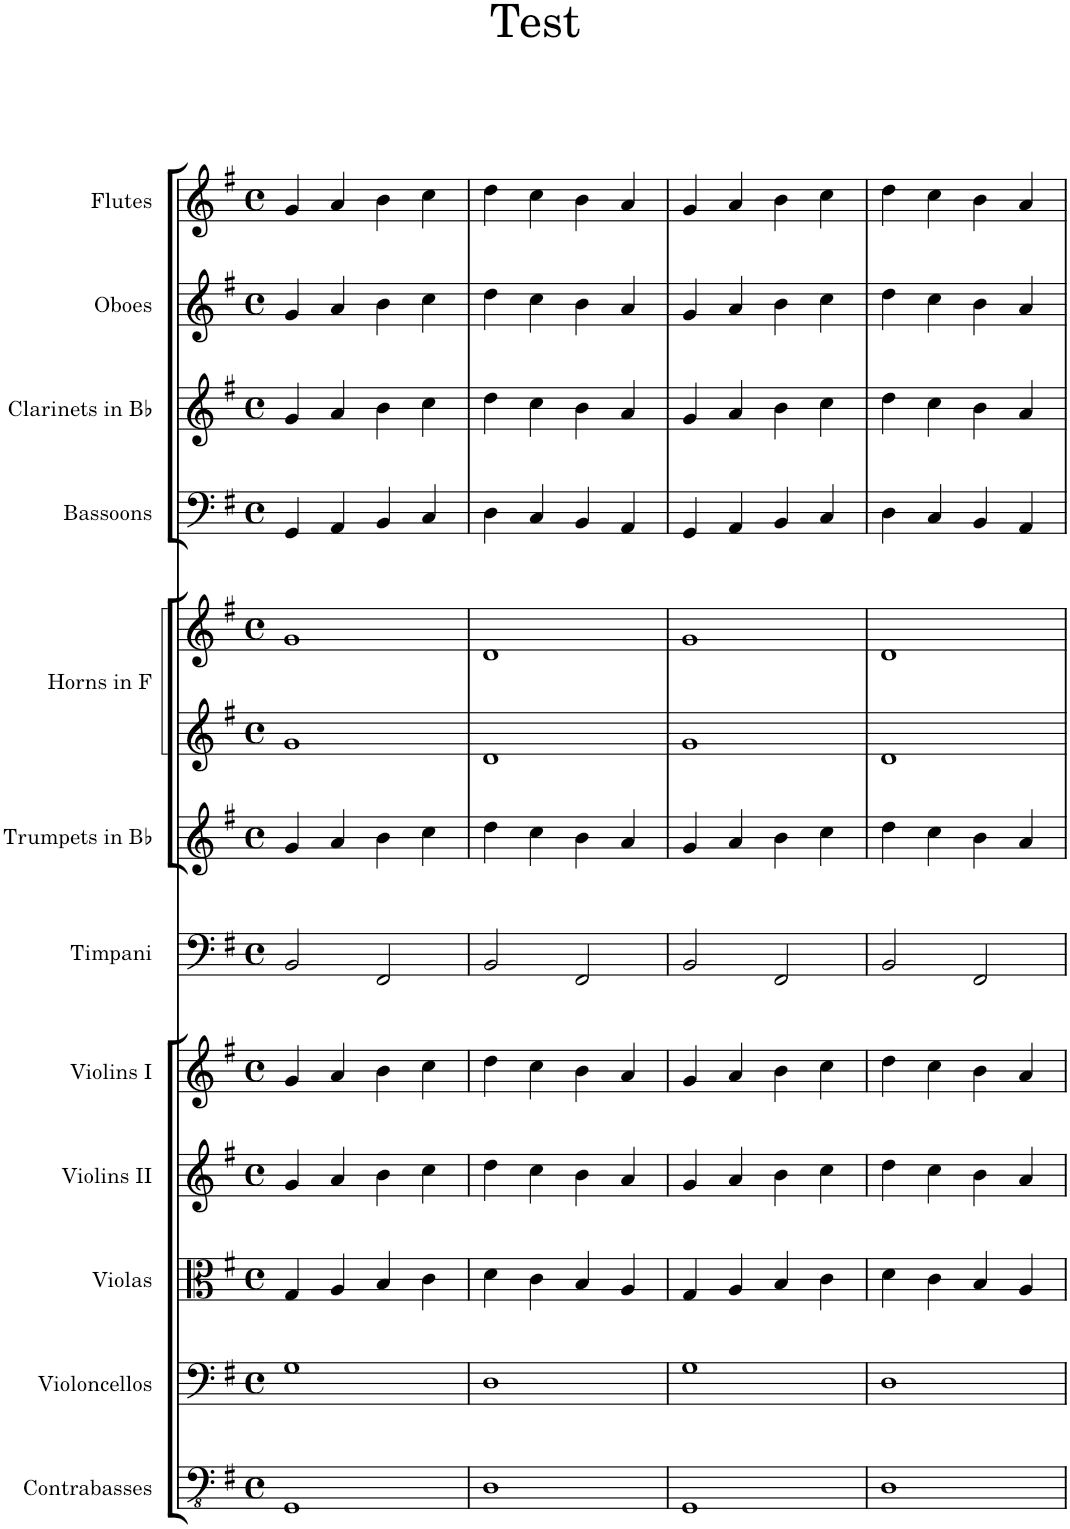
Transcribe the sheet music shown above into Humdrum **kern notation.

**kern	**kern	**kern	**kern	**kern	**kern	**kern	**kern	**kern	**kern	**kern	**kern	**kern	**kern	**kern
*part14	*part13	*part12	*part11	*part10	*part9	*part8	*part7	*part7	*part6	*part5	*part4	*part3	*part2	*part1
*staff15	*staff14	*staff13	*staff12	*staff11	*staff10	*staff9	*staff8	*staff7	*staff6	*staff5	*staff4	*staff3	*staff2	*staff1
*I"Contrabasses	*I"Violoncellos	*I"Violas	*I"Violins II	*I"Violins I	*I"Timpani	*I"Trumpets in Bb	*I"Horns in F	*	*I"Bassoons	*I"Clarinets in Bb	*I"Oboes	*I"Flutes	*I"Bb Trumpet	*I"Oboe
*I'Cb.	*I'Vc.	*I'Vla.	*I'Vln. II	*I'Vln. I	*I'Timp.	*	*	*	*I'Bsn.	*	*I'Ob.	*I'Fl.	*I'Bb Tpt.	*I'Ob.
*clefFv4	*clefF4	*clefC3	*clefG2	*clefG2	*clefF4	*clefG2	*clefG2	*clefG2	*clefF4	*clefG2	*clefG2	*clefG2	*clefG2	*clefG2
*	*	*	*	*	*	*ITrd1c2	*ITrd4c7	*ITrd4c7	*	*ITrd1c2	*	*	*ITrd1c2	*
*k[f#]	*k[f#]	*k[f#]	*k[f#]	*k[f#]	*k[f#]	*k[f#]	*k[f#]	*k[f#]	*k[f#]	*k[f#]	*k[f#]	*k[f#]	*k[f#]	*k[f#]
*M4/4	*M4/4	*M4/4	*M4/4	*M4/4	*M4/4	*M4/4	*M4/4	*M4/4	*M4/4	*M4/4	*M4/4	*M4/4	*M4/4	*M4/4
*met(c)	*met(c)	*met(c)	*met(c)	*met(c)	*met(c)	*met(c)	*met(c)	*met(c)	*met(c)	*met(c)	*met(c)	*met(c)	*met(c)	*met(c)
=1	=1	=1	=1	=1	=1	=1	=1	=1	=1	=1	=1	=1	=1	=1
1GGG	1G	4G/	4g/	4g/	2BB/	4g/	1g	1g	4GG/	4g/	4g/	4g/	1r	1r
.	.	4A/	4a/	4a/	.	4a/	.	.	4AA/	4a/	4a/	4a/	.	.
.	.	4B/	4b\	4b\	2FF#/	4b\	.	.	4BB/	4b\	4b\	4b\	.	.
.	.	4c\	4cc\	4cc\	.	4cc\	.	.	4C/	4cc\	4cc\	4cc\	.	.
=2	=2	=2	=2	=2	=2	=2	=2	=2	=2	=2	=2	=2	=2	=2
1DD	1D	4d\	4dd\	4dd\	2BB/	4dd\	1d	1d	4D\	4dd\	4dd\	4dd\	1r	1r
.	.	4c\	4cc\	4cc\	.	4cc\	.	.	4C/	4cc\	4cc\	4cc\	.	.
.	.	4B/	4b\	4b\	2FF#/	4b\	.	.	4BB/	4b\	4b\	4b\	.	.
.	.	4A/	4a/	4a/	.	4a/	.	.	4AA/	4a/	4a/	4a/	.	.
=3	=3	=3	=3	=3	=3	=3	=3	=3	=3	=3	=3	=3	=3	=3
1GGG	1G	4G/	4g/	4g/	2BB/	4g/	1g	1g	4GG/	4g/	4g/	4g/	1r	1r
.	.	4A/	4a/	4a/	.	4a/	.	.	4AA/	4a/	4a/	4a/	.	.
.	.	4B/	4b\	4b\	2FF#/	4b\	.	.	4BB/	4b\	4b\	4b\	.	.
.	.	4c\	4cc\	4cc\	.	4cc\	.	.	4C/	4cc\	4cc\	4cc\	.	.
=4	=4	=4	=4	=4	=4	=4	=4	=4	=4	=4	=4	=4	=4	=4
1DD	1D	4d\	4dd\	4dd\	2BB/	4dd\	1d	1d	4D\	4dd\	4dd\	4dd\	1r	1r
.	.	4c\	4cc\	4cc\	.	4cc\	.	.	4C/	4cc\	4cc\	4cc\	.	.
.	.	4B/	4b\	4b\	2FF#/	4b\	.	.	4BB/	4b\	4b\	4b\	.	.
.	.	4A/	4a/	4a/	.	4a/	.	.	4AA/	4a/	4a/	4a/	.	.
=	=	=	=	=	=	=	=	=	=	=	=	=	=	=
*-	*-	*-	*-	*-	*-	*-	*-	*-	*-	*-	*-	*-	*-	*-
